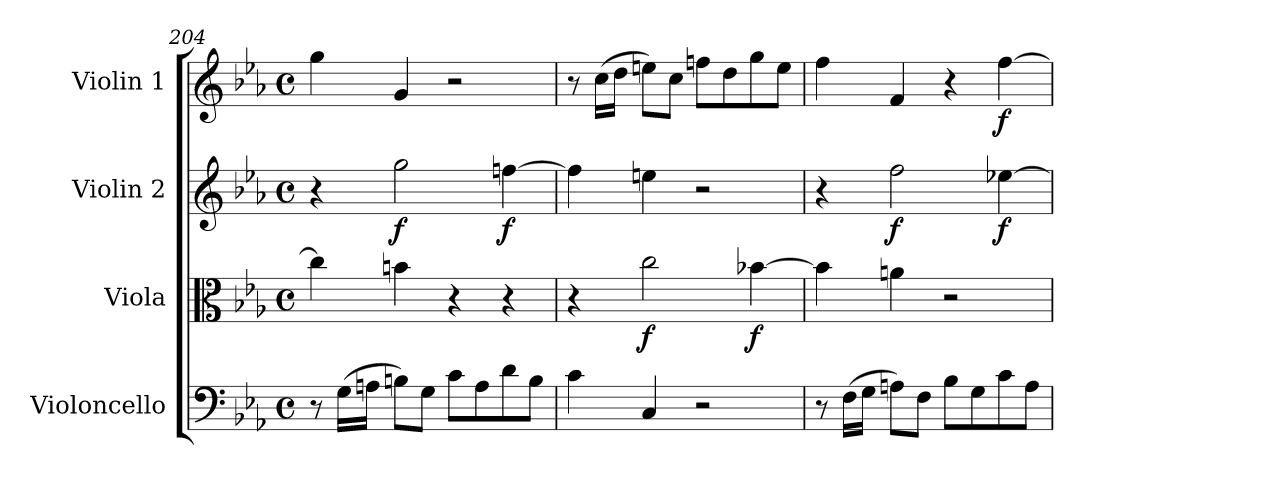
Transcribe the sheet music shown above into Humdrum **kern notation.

**kern	**kern	**dynam	**kern	**dynam	**kern	**dynam
*part4	*part3	*part3	*part2	*part2	*part1	*part1
*staff4	*staff3	*staff3	*staff2	*staff2	*staff1	*staff1
*I"Violoncello	*I"Viola	*	*I"Violin 2	*	*I"Violin 1	*
*I'Vc	*I'Vla	*	*I'Vln	*	*I'Vln	*
!!LO:LB:g=z
*clefF4	*clefC3	*	*clefG2	*	*clefG2	*
*k[b-e-a-]	*k[b-e-a-]	*	*k[b-e-a-]	*	*k[b-e-a-]	*
*M4/4	*M4/4	*	*M4/4	*	*M4/4	*
*met(c)	*met(c)	*	*met(c)	*	*met(c)	*
=204	=204	=204	=204	=204	=204	=204
8r	4cc\]	.	4r	.	4gg\	.
(16G\LL	.	.	.	.	.	.
16An\JJ	.	.	.	.	.	.
!	!	!	!	!LO:DY:b	!	!
8Bn\L)	4bn\	.	2gg\	f	4g/	.
8G\J	.	.	.	.	.	.
8c\L	4r	.	.	.	2r	.
8A\	.	.	.	.	.	.
!	!	!	!	!LO:DY:b	!	!
8d\	4r	.	[4ffn\	f	.	.
8B\J	.	.	.	.	.	.
!!LO:LB:g=z
=205	=205	=205	=205	=205	=205	=205
4c\	4r	.	4ff\]	.	8r	.
.	.	.	.	.	(16cc\LL	.
.	.	.	.	.	16dd\JJ	.
!	!	!LO:DY:b	!	!	!	!
4C/	2cc\	f	4een\	.	8een\L)	.
.	.	.	.	.	8cc\J	.
2r	.	.	2r	.	8ffn\L	.
.	.	.	.	.	8dd\	.
!	!	!LO:DY:b	!	!	!	!
.	[4b-X\	f	.	.	8gg\	.
.	.	.	.	.	8ee\J	.
=206	=206	=206	=206	=206	=206	=206
8r	4b-\]	.	4r	.	4ff\	.
(16F\LL	.	.	.	.	.	.
16G\JJ	.	.	.	.	.	.
!	!	!	!	!LO:DY:b	!	!
8An\L)	4an\	.	2ff\	f	4f/	.
8F\J	.	.	.	.	.	.
8B-\L	2r	.	.	.	4r	.
8G\	.	.	.	.	.	.
!	!	!	!	!LO:DY:b	!	!LO:DY:b
8c\	.	.	[4ee-X\	f	[4ff\	f
8A\J	.	.	.	.	.	.
=	=	=	=	=	=	=
*-	*-	*-	*-	*-	*-	*-
